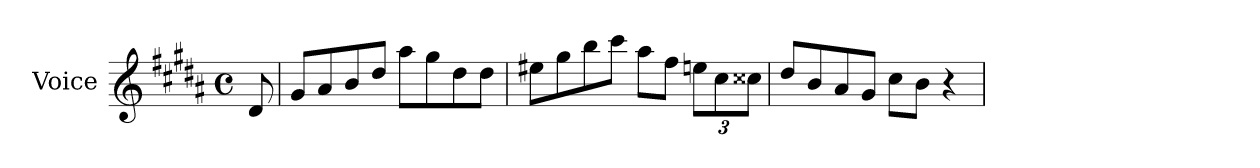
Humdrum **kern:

**kern
*part1
*staff1
*I"Voice
*I'Voice
*clefG2
*k[f#c#g#d#a#]
*M4/4
*met(c)
=
8d#/
=1
8g#/L
8a#/
8b/
8dd#/J
8aa#\L
8gg#\
8dd#\
8dd#\J
=2
8ee#XZ<\L
8gg#\
8bb\
8ccc#\J
8aa#\L
8ff#\J
12een\L
12cc#\
12cc##X\J
=3
8dd#/L
8b/
8a#/
8g#/J
8cc#\L
8b\J
4r
=
*-
